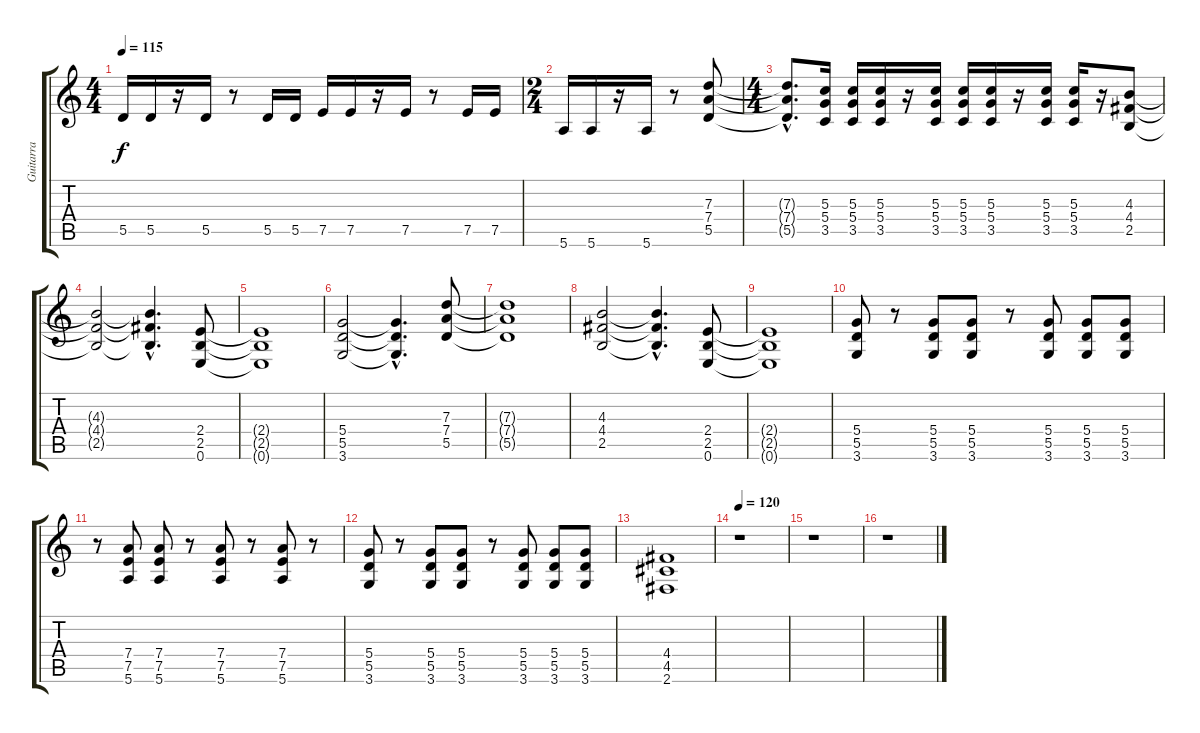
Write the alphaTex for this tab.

\track ("Guitarra" "Guitarra") {instrument overdrivenguitar}
\staff {score tabs}
\tuning (E4 B3 G3 D3 A2 E2) {hide}
\ts (4 4)
\tempo 115
\clef g2
\ks c
5.5.16{dy f} 5.5.16 r.16 5.5.16 r.8 5.5.16 5.5.16 7.5.16 7.5.16 r.16 7.5.16 r.8 7.5.16 7.5.16 |
\ts (2 4)
5.6.16 5.6.16 r.16 5.6.16 r.8 (7.3 7.4 5.5).8 |
\ts (4 4)
(7.3{hac t} 7.4{hac t} 5.5{hac t}).8{d} (5.3 5.4 3.5).16 (5.3 5.4 3.5).16 (5.3 5.4 3.5).16 r.16 (5.3 5.4 3.5).16 (5.3 5.4 3.5).16 (5.3 5.4 3.5).16 r.16 (5.3 5.4 3.5).16 (5.3 5.4 3.5).16 r.16 (4.3 4.4 2.5).8 |
(4.3{t} 4.4{t} 2.5{t}).2 (4.3{hac t} 4.4{hac t} 2.5{hac t}).4{d} (2.4 2.5 0.6).8 |
(2.4{t} 2.5{t} 0.6{t}).1 |
(5.4 5.5 3.6).2 (5.4{hac t} 5.5{hac t} 3.6{hac t}).4{d} (7.3 7.4 5.5).8 |
(7.3{t} 7.4{t} 5.5{t}).1 |
(4.3 4.4 2.5).2 (4.3{hac t} 4.4{hac t} 2.5{hac t}).4{d} (2.4 2.5 0.6).8 |
(2.4{t} 2.5{t} 0.6{t}).1 |
(5.4 5.5 3.6).8 r.8 (5.4 5.5 3.6).8 (5.4 5.5 3.6).8 r.8 (5.4 5.5 3.6).8 (5.4 5.5 3.6).8 (5.4 5.5 3.6).8 |
r.8 (7.4 7.5 5.6).8 (7.4 7.5 5.6).8 r.8 (7.4 7.5 5.6).8 r.8 (7.4 7.5 5.6).8 r.8 |
(5.4 5.5 3.6).8 r.8 (5.4 5.5 3.6).8 (5.4 5.5 3.6).8 r.8 (5.4 5.5 3.6).8 (5.4 5.5 3.6).8 (5.4 5.5 3.6).8 |
(4.4 4.5 2.6).1 |
\tempo 120
r.1 |
r.1 |
r.1
